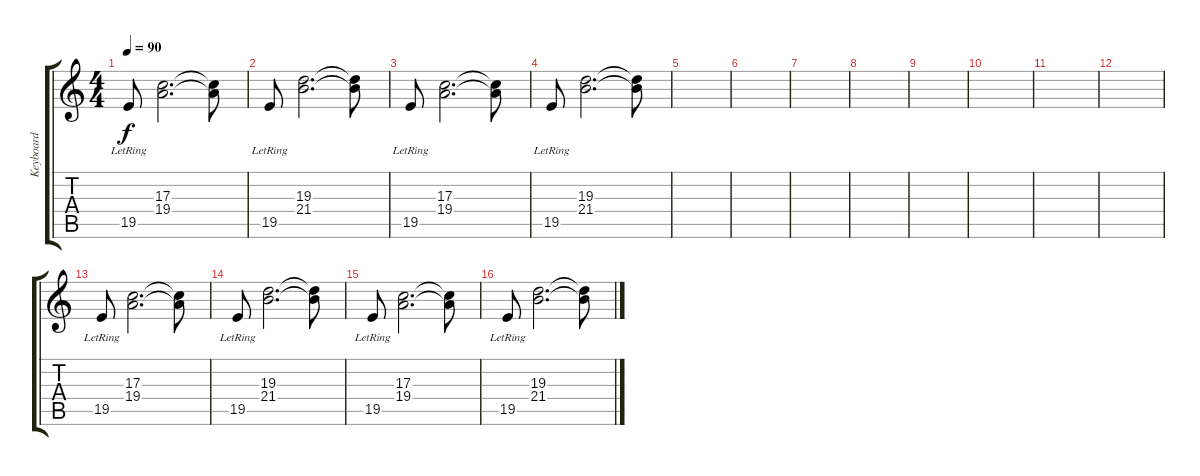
\track ("Keyboard" "Keyboard") {instrument electricpiano1}
\staff {score tabs}
\tuning (E4 B3 G3 D3 A2 E2) {hide}
\ts (4 4)
\tempo 90
\clef g2
\ks c
19.5{lr}.8{dy f} (17.3 19.4).2{d} (17.3{t} 19.4{t}).8 |
19.5{lr}.8 (19.3 21.4).2{d} (19.3{t} 21.4{t}).8 |
19.5{lr}.8 (17.3 19.4).2{d} (17.3{t} 19.4{t}).8 |
19.5{lr}.8 (19.3 21.4).2{d} (19.3{t} 21.4{t}).8 |
|
|
|
|
|
|
|
|
19.5{lr}.8 (17.3 19.4).2{d} (17.3{t} 19.4{t}).8 |
19.5{lr}.8 (19.3 21.4).2{d} (19.3{t} 21.4{t}).8 |
19.5{lr}.8 (17.3 19.4).2{d} (17.3{t} 19.4{t}).8 |
19.5{lr}.8 (19.3 21.4).2{d} (19.3{t} 21.4{t}).8
